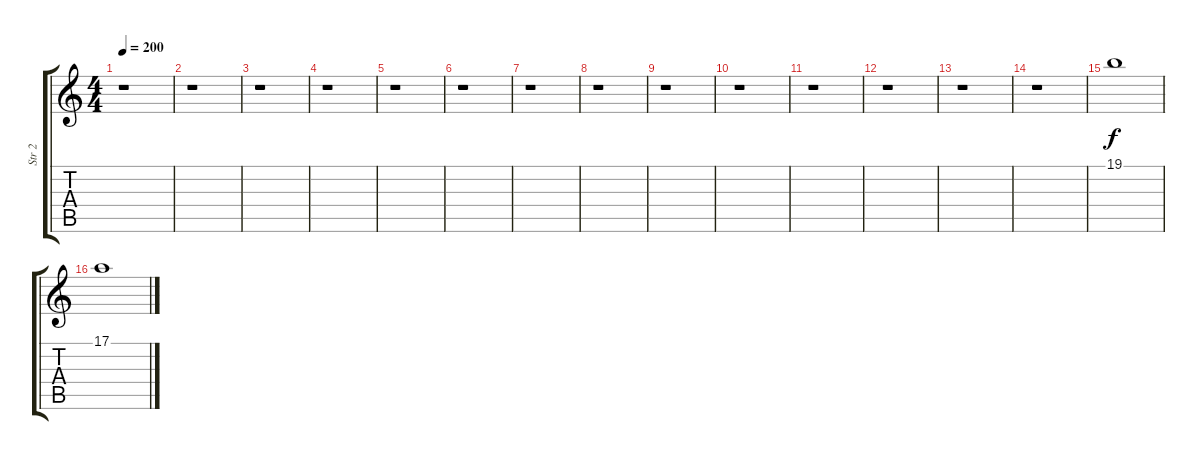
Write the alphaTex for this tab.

\track ("Str 2" "Str 2") {instrument stringensemble1}
\staff {score tabs}
\tuning (E4 B3 G3 D3 A2 E2) {hide}
\ts (4 4)
\tempo 200
\clef g2
\ks c
r.1{dy f} |
r.1 |
r.1 |
r.1 |
r.1 |
r.1 |
r.1 |
r.1 |
r.1 |
r.1 |
r.1 |
r.1 |
r.1 |
r.1 |
19.1.1 |
17.1.1
